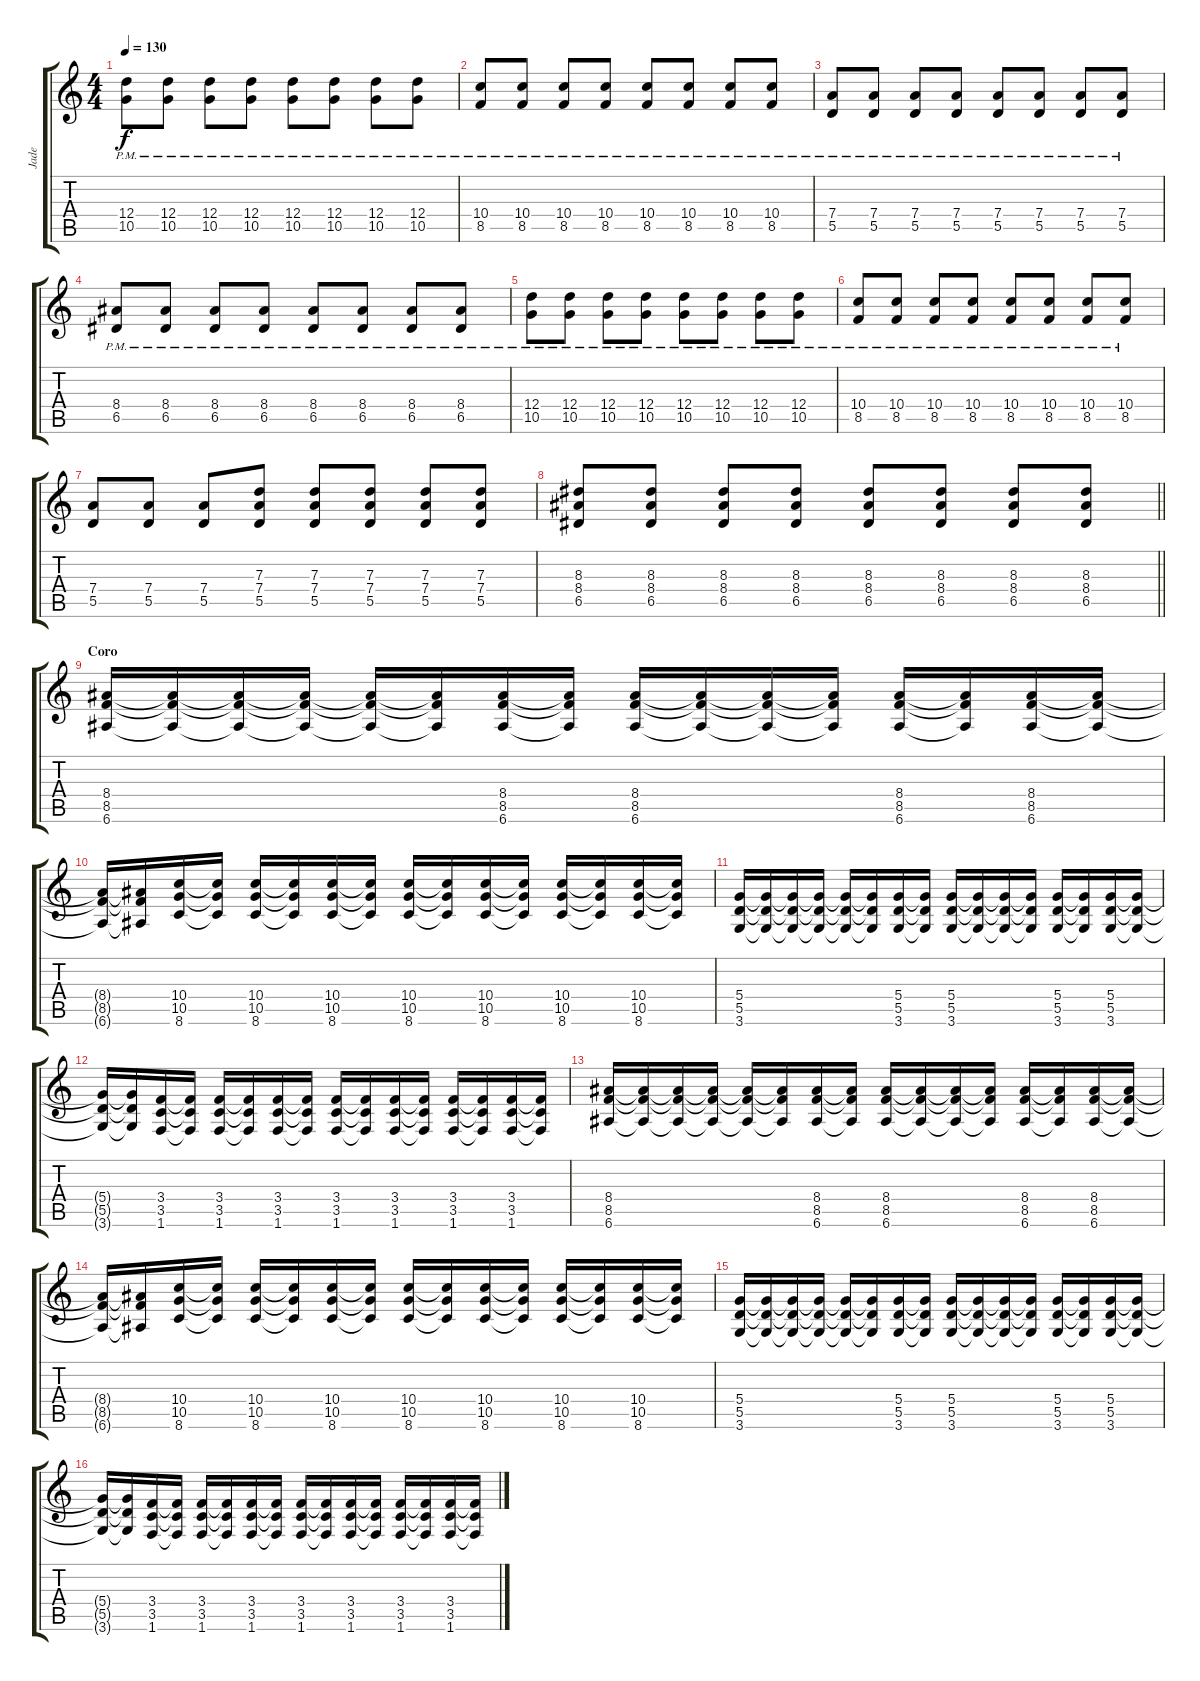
\track ("Jade" "Jade") {instrument electricguitarjazz}
\staff {score tabs}
\tuning (E4 B3 G3 D3 A2 E2) {hide}
\ts (4 4)
\tempo 130
\clef g2
\ks c
(12.4{pm} 10.5{pm}).8{dy f} (12.4{pm} 10.5{pm}).8 (12.4{pm} 10.5{pm}).8 (12.4{pm} 10.5{pm}).8 (12.4{pm} 10.5{pm}).8 (12.4{pm} 10.5{pm}).8 (12.4{pm} 10.5{pm}).8 (12.4{pm} 10.5{pm}).8 |
(10.4{pm} 8.5{pm}).8 (10.4{pm} 8.5{pm}).8 (10.4{pm} 8.5{pm}).8 (10.4{pm} 8.5{pm}).8 (10.4{pm} 8.5{pm}).8 (10.4{pm} 8.5{pm}).8 (10.4{pm} 8.5{pm}).8 (10.4{pm} 8.5{pm}).8 |
(7.4{pm} 5.5{pm}).8 (7.4{pm} 5.5{pm}).8 (7.4{pm} 5.5{pm}).8 (7.4{pm} 5.5{pm}).8 (7.4{pm} 5.5{pm}).8 (7.4{pm} 5.5{pm}).8 (7.4{pm} 5.5{pm}).8 (7.4{pm} 5.5{pm}).8 |
(8.4{pm} 6.5{pm}).8 (8.4{pm} 6.5{pm}).8 (8.4{pm} 6.5{pm}).8 (8.4{pm} 6.5{pm}).8 (8.4{pm} 6.5{pm}).8 (8.4{pm} 6.5{pm}).8 (8.4{pm} 6.5{pm}).8 (8.4{pm} 6.5{pm}).8 |
(12.4{pm} 10.5{pm}).8 (12.4{pm} 10.5{pm}).8 (12.4{pm} 10.5{pm}).8 (12.4{pm} 10.5{pm}).8 (12.4{pm} 10.5{pm}).8 (12.4{pm} 10.5{pm}).8 (12.4{pm} 10.5{pm}).8 (12.4{pm} 10.5{pm}).8 |
(10.4{pm} 8.5{pm}).8 (10.4{pm} 8.5{pm}).8 (10.4{pm} 8.5{pm}).8 (10.4{pm} 8.5{pm}).8 (10.4{pm} 8.5{pm}).8 (10.4{pm} 8.5{pm}).8 (10.4{pm} 8.5{pm}).8 (10.4{pm} 8.5{pm}).8 |
(7.4 5.5).8{instrument distortionguitar} (7.4 5.5).8 (7.4 5.5).8 (7.3 7.4 5.5).8 (7.3 7.4 5.5).8 (7.3 7.4 5.5).8 (7.3 7.4 5.5).8 (7.3 7.4 5.5).8 |
\barLineRight lightlight
(8.3 8.4 6.5).8 (8.3 8.4 6.5).8 (8.3 8.4 6.5).8 (8.3 8.4 6.5).8 (8.3 8.4 6.5).8 (8.3 8.4 6.5).8 (8.3 8.4 6.5).8 (8.3 8.4 6.5).8 |
\section ("" "Coro")
(8.4 8.5 6.6).16 (8.4{t} 8.5{t} 6.6{t}).16 (8.4{t} 8.5{t} 6.6{t}).16 (8.4{t} 8.5{t} 6.6{t}).16 (8.4{t} 8.5{t} 6.6{t}).16 (8.4{t} 8.5{t} 6.6{t}).16 (8.4 8.5 6.6).16 (8.4{t} 8.5{t} 6.6{t}).16 (8.4 8.5 6.6).16 (8.4{t} 8.5{t} 6.6{t}).16 (8.4{t} 8.5{t} 6.6{t}).16 (8.4{t} 8.5{t} 6.6{t}).16 (8.4 8.5 6.6).16 (8.4{t} 8.5{t} 6.6{t}).16 (8.4 8.5 6.6).16 (8.4{t} 8.5{t} 6.6{t}).16 |
(8.4{t} 8.5{t} 6.6{t}).16 (8.4{t} 8.5{t} 6.6{t}).16 (10.4 10.5 8.6).16 (10.4{t} 10.5{t} 8.6{t}).16 (10.4 10.5 8.6).16 (10.4{t} 10.5{t} 8.6{t}).16 (10.4 10.5 8.6).16 (10.4{t} 10.5{t} 8.6{t}).16 (10.4 10.5 8.6).16 (10.4{t} 10.5{t} 8.6{t}).16 (10.4 10.5 8.6).16 (10.4{t} 10.5{t} 8.6{t}).16 (10.4 10.5 8.6).16 (10.4{t} 10.5{t} 8.6{t}).16 (10.4 10.5 8.6).16 (10.4{t} 10.5{t} 8.6{t}).16 |
(5.4 5.5 3.6).16 (5.4{t} 5.5{t} 3.6{t}).16 (5.4{t} 5.5{t} 3.6{t}).16 (5.4{t} 5.5{t} 3.6{t}).16 (5.4{t} 5.5{t} 3.6{t}).16 (5.4{t} 5.5{t} 3.6{t}).16 (5.4 5.5 3.6).16 (5.4{t} 5.5{t} 3.6{t}).16 (5.4 5.5 3.6).16 (5.4{t} 5.5{t} 3.6{t}).16 (5.4{t} 5.5{t} 3.6{t}).16 (5.4{t} 5.5{t} 3.6{t}).16 (5.4 5.5 3.6).16 (5.4{t} 5.5{t} 3.6{t}).16 (5.4 5.5 3.6).16 (5.4{t} 5.5{t} 3.6{t}).16 |
(5.4{t} 5.5{t} 3.6{t}).16 (5.4{t} 5.5{t} 3.6{t}).16 (3.4 3.5 1.6).16 (3.4{t} 3.5{t} 1.6{t}).16 (3.4 3.5 1.6).16 (3.4{t} 3.5{t} 1.6{t}).16 (3.4 3.5 1.6).16 (3.4{t} 3.5{t} 1.6{t}).16 (3.4 3.5 1.6).16 (3.4{t} 3.5{t} 1.6{t}).16 (3.4 3.5 1.6).16 (3.4{t} 3.5{t} 1.6{t}).16 (3.4 3.5 1.6).16 (3.4{t} 3.5{t} 1.6{t}).16 (3.4 3.5 1.6).16 (3.4{t} 3.5{t} 1.6{t}).16 |
(8.4 8.5 6.6).16 (8.4{t} 8.5{t} 6.6{t}).16 (8.4{t} 8.5{t} 6.6{t}).16 (8.4{t} 8.5{t} 6.6{t}).16 (8.4{t} 8.5{t} 6.6{t}).16 (8.4{t} 8.5{t} 6.6{t}).16 (8.4 8.5 6.6).16 (8.4{t} 8.5{t} 6.6{t}).16 (8.4 8.5 6.6).16 (8.4{t} 8.5{t} 6.6{t}).16 (8.4{t} 8.5{t} 6.6{t}).16 (8.4{t} 8.5{t} 6.6{t}).16 (8.4 8.5 6.6).16 (8.4{t} 8.5{t} 6.6{t}).16 (8.4 8.5 6.6).16 (8.4{t} 8.5{t} 6.6{t}).16 |
(8.4{t} 8.5{t} 6.6{t}).16 (8.4{t} 8.5{t} 6.6{t}).16 (10.4 10.5 8.6).16 (10.4{t} 10.5{t} 8.6{t}).16 (10.4 10.5 8.6).16 (10.4{t} 10.5{t} 8.6{t}).16 (10.4 10.5 8.6).16 (10.4{t} 10.5{t} 8.6{t}).16 (10.4 10.5 8.6).16 (10.4{t} 10.5{t} 8.6{t}).16 (10.4 10.5 8.6).16 (10.4{t} 10.5{t} 8.6{t}).16 (10.4 10.5 8.6).16 (10.4{t} 10.5{t} 8.6{t}).16 (10.4 10.5 8.6).16 (10.4{t} 10.5{t} 8.6{t}).16 |
(5.4 5.5 3.6).16 (5.4{t} 5.5{t} 3.6{t}).16 (5.4{t} 5.5{t} 3.6{t}).16 (5.4{t} 5.5{t} 3.6{t}).16 (5.4{t} 5.5{t} 3.6{t}).16 (5.4{t} 5.5{t} 3.6{t}).16 (5.4 5.5 3.6).16 (5.4{t} 5.5{t} 3.6{t}).16 (5.4 5.5 3.6).16 (5.4{t} 5.5{t} 3.6{t}).16 (5.4{t} 5.5{t} 3.6{t}).16 (5.4{t} 5.5{t} 3.6{t}).16 (5.4 5.5 3.6).16 (5.4{t} 5.5{t} 3.6{t}).16 (5.4 5.5 3.6).16 (5.4{t} 5.5{t} 3.6{t}).16 |
(5.4{t} 5.5{t} 3.6{t}).16 (5.4{t} 5.5{t} 3.6{t}).16 (3.4 3.5 1.6).16 (3.4{t} 3.5{t} 1.6{t}).16 (3.4 3.5 1.6).16 (3.4{t} 3.5{t} 1.6{t}).16 (3.4 3.5 1.6).16 (3.4{t} 3.5{t} 1.6{t}).16 (3.4 3.5 1.6).16 (3.4{t} 3.5{t} 1.6{t}).16 (3.4 3.5 1.6).16 (3.4{t} 3.5{t} 1.6{t}).16 (3.4 3.5 1.6).16 (3.4{t} 3.5{t} 1.6{t}).16 (3.4 3.5 1.6).16 (3.4{t} 3.5{t} 1.6{t}).16
